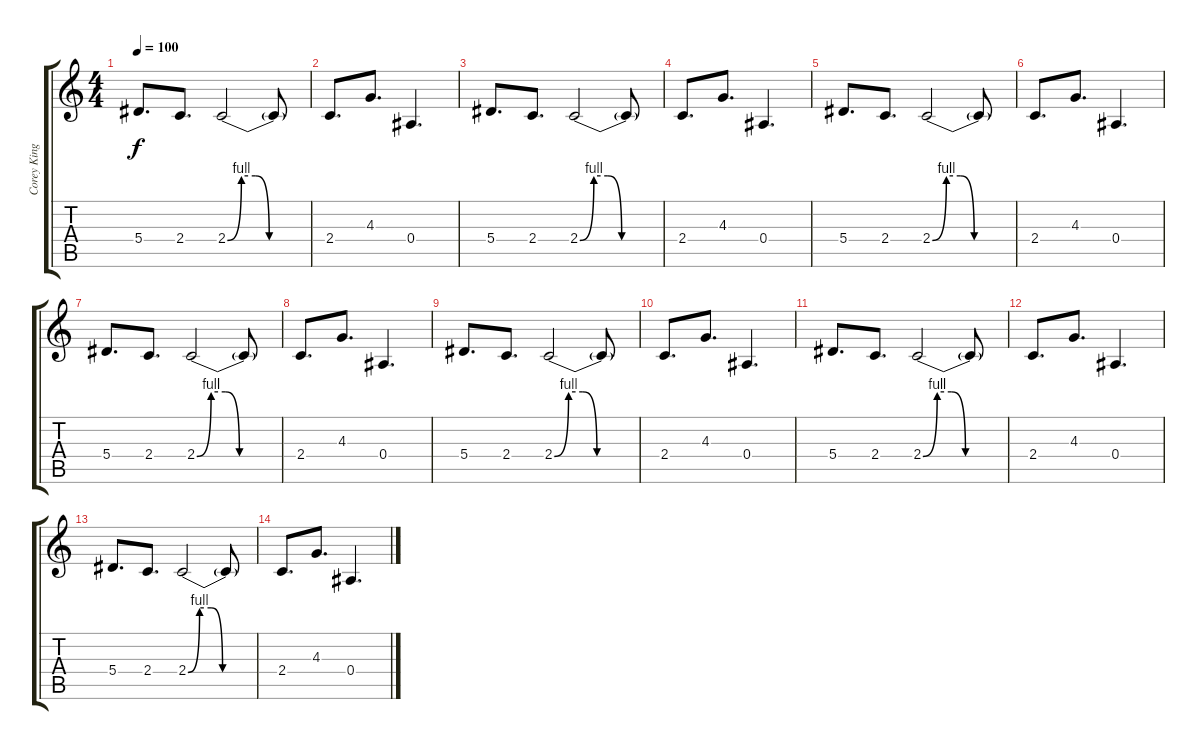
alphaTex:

\track ("Corey King Beaulieu" "Corey King") {instrument overdrivenguitar}
\staff {score tabs}
\tuning (C4 G3 Eb3 Bb2 F2 C2) {hide}
\ts (4 4)
\tempo 100
\clef g2
\ks c
5.4.8{d dy f} 2.4.8{d} 2.4{be (custom 0 0 10 4 20 4 30 0 60 0)}.2 2.4{t}.8 |
2.4.8{d} 4.3.8{d} 0.4.4{d} |
5.4.8{d} 2.4.8{d} 2.4{be (custom 0 0 10 4 20 4 30 0 60 0)}.2 2.4{t}.8 |
2.4.8{d} 4.3.8{d} 0.4.4{d} |
5.4.8{d} 2.4.8{d} 2.4{be (custom 0 0 10 4 20 4 30 0 60 0)}.2 2.4{t}.8 |
2.4.8{d} 4.3.8{d} 0.4.4{d} |
5.4.8{d} 2.4.8{d} 2.4{be (custom 0 0 10 4 20 4 30 0 60 0)}.2 2.4{t}.8 |
2.4.8{d} 4.3.8{d} 0.4.4{d} |
5.4.8{d} 2.4.8{d} 2.4{be (custom 0 0 10 4 20 4 30 0 60 0)}.2 2.4{t}.8 |
2.4.8{d} 4.3.8{d} 0.4.4{d} |
5.4.8{d} 2.4.8{d} 2.4{be (custom 0 0 10 4 20 4 30 0 60 0)}.2 2.4{t}.8 |
2.4.8{d} 4.3.8{d} 0.4.4{d} |
5.4.8{d} 2.4.8{d} 2.4{be (custom 0 0 10 4 20 4 30 0 60 0)}.2 2.4{t}.8 |
2.4.8{d} 4.3.8{d} 0.4.4{d}
